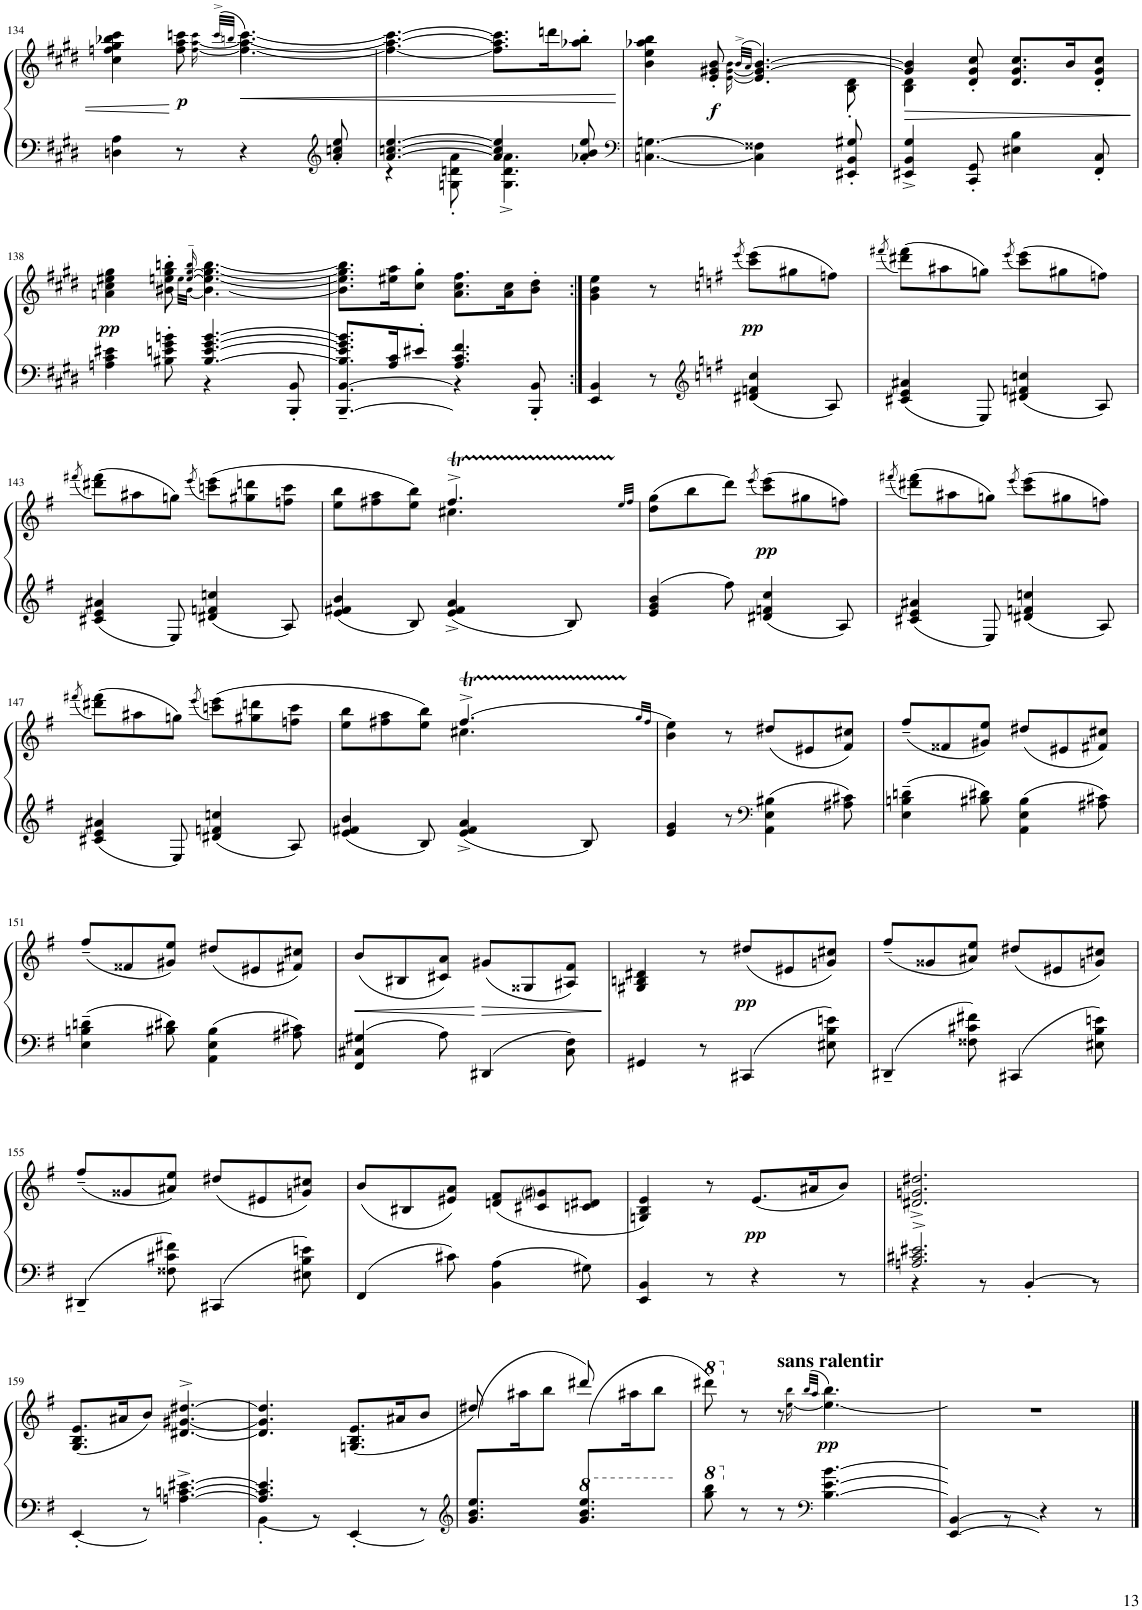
**kern	**kern	**dynam
*part1	*part1	*part1
*staff2	*staff1	*staff1/2
*I"Piano	*	*
*I'Pno.	*	*
!!LO:PB:g=z
*clefF4	*clefG2	*
*k[f#c#g#d#]	*k[f#c#g#d#]	*
*M6/8	*M6/8	*
=134	=134	=134
*	*^	*
*	*	*^	*
4Dn\ 4A\	4cc#\ 4ffn\ 4gg#\ 4bb-X\ 4ccc#\	4.ryy	4.ryy	.
!	!	!	!	!LO:DY:b
8r	8ff\ 8aa\ 8cccn\	.	.	p
.	(32qccc^/LLL	.	.	.
.	32qbbn/JJJ	[16qff\ [16qaa\ 16qccc\	.	.
4r	[4.ccc\)	4.ff\] 4.aa\]	[32ff!\ [32aa!\ 32ccc!\LLL	.
.	.	.	32bbn!JJ	.
.	.	.	[8.ccc!	.
*clefG2	*	*	*	*
8a/' 8ccn/' 8ee/'	.	.	8ccc!J]	.
*	*v	*v	*v	*
=135	=135	=135
*^	*	*
[4.a/ [4.ccn/ [4.ee/	4r	4.ff\_ 4.aa\_ 4.ccc\_	.
.	8Gn\' 8dn\' 8a\'	.	.
4a/] 4cc/] 4ee/]	4.G\^ 4.d\^ 4.a\^	8.ff\] 8.aa\] 8.ccc\]L	.
.	.	16dddn\K	.
8a-X/'< 8b/'< 8ee/'<	.	8aa-X\'> 8bb\'>J	.
*v	*v	*	*
=136	=136	=136
*clefF4	*	*
*	*^	*
*	*	*^	*
*	*	*	*^	*
[4.Cn\ [4.Gn\	4b\ 4ee\ 4aa-X\ 4bb\	4.ryy	4.ryy	4.ryy	.
!	!	!	!	!	!LO:DY:b
.	8e/' 8g#X/' 8b/'	.	.	.	f
.	(32qb^/LLL	.	.	.	.
.	32qa/JJJ	[16qe\ [16qg#\ 16qb\	.	.	.
4C\] 4F##X\]	[4.b/)	4.e/] 4.g#/]	32e! [32g#! 32b!LLL	4ryy	.
.	.	.	32a!JJ	.	.
.	.	.	[8.b!	.	.
8EE#X/'< 8BB/'< 8G#X/'<	.	.	8b!J]	8B\' 8d#\'	.
=137	=137	=137	=137	=137	=137
!	!	!	!	!	!LO:HP:b
*	*	*v	*v	*v	*
4EE#X/^ 4BB/^ 4G#/^	4g#/] 4b/]	4B\ 4d#\	>
8CC#/' 8GG#/'	8d#/' 8g#/' 8cc#/'	2ryy	.
4E#X\ 4B\	8.d#/ 8.g#/ 8.cc#/L	.	.
.	16b/K	.	.
8FF#/' 8C#/'	8d#/' 8g#/' 8cc#/'J	.	.
!!LO:LB:g=z
=138	=138	=138	=138
*^	*	*^	*
!	!	!	!	!	!LO:DY:b
4An\ 4c#\ 4e#X\	4.ryy	4an\ 4cc#\ 4ee#X\ 4gg#\	4.ryy	4.ryy	pp
8B#X\'> 8en\'> 8g#\'> 8bn\'>	.	8b#X\'> 8een\'> 8gg#\'> 8bbn\'>	.	.	.
.	.	.	32qee\LLL	.	.
.	.	[16qee/~ [16qgg#/~ 16qbb/~	[32qb#\JJJ	.	.
[4.B#/ [4.e/ [4.g#/ [4.b/	4r	4.ee\] 4.gg#\] [4.bb\	4.b#\]	[32ee!\ [32gg#!\ 32bb!\LLL	.
.	.	.	.	[32b#!JJ	.
.	.	.	.	[8.bb!	.
.	8BBB/'< 8BB/'<	.	.	8bb!J]	.
*	*	*v	*v	*v	*
=139	=139	=139	=139
*	*^	*	*
8.B#/] 8.e/] 8.g#/] 8.b/]L	[4.BBB/~< [4.BB/~<	4.ryy	8.b#\] 8.ee\] 8.gg#\] 8.bb\]L	.
16A/ 16c#/K	.	.	16ee#X\ 16aa\K	.
8e#X'/J	.	.	8cc#\' 8gg#\'J	.
4.A/ 4.c#/ 4.f#/	4r	4BBB] 4BB]	8.a\ 8.cc#\ 8.ff#\L	.
.	.	.	16a\ 16cc#\K	.
.	8BBB/'< 8BB/'<	8ryy	8bn\' 8dd#\'J	.
*v	*v	*v	*	*
=140:|!	=140:|!	=140:|!
4EE/ 4BB/	4g#\ 4b\ 4ee\	.
8r	8r	.
=141-	=141-	=141-
*clefG2	*	*
*k[f#]	*k[f#]	*
.	(8qeee/	.
!	!	!LO:DY:b
4d#X/ 4fn/ 4cc/	(8ccc\ 8eee\L)	pp
.	8gg#X\	.
8A/	8ffn\J)	.
=142	=142	=142
.	(8qfff#X/	.
4c#X/ 4e/ 4a#X/	(8ddd#X\ 8fff#\L)	.
.	8aa#X\	.
8E/	8ggn\J)	.
.	(8qeee/	.
4d#X/ 4fn/ 4ccn/	(8ccc\ 8eee\L)	.
.	8gg#X\	.
8A/	8ffn\J)	.
!!LO:LB:g=z
=143	=143	=143
.	(8qfff#X/	.
4c#X/ 4e/ 4a#X/	(8ddd#X\ 8fff#\L)	.
.	8aa#X\	.
8E/	8ggn\J)	.
.	(8qeee/	.
4d#X/ 4fn/ 4ccn/	(8cccn\ 8eee\L)	.
.	8gg#X\ 8dddn\	.
8A/	8ffn\ 8ccc\J	.
=144	=144	=144
*	*^	*
*	*	*^	*
4e/ 4f#X/ 4b/	8ee\ 8bb\L	4.ryy	4.ryy	.
.	8ff#X\ 8aa\	.	.	.
8B/	8ee\ 8bb\J)	.	.	.
*	*	*	*Xtuplet	*
4e/^ 4f#/^ 4a/^	4.ff#t^/	4.cc#X\	24ff#!LL	.
.	.	.	24gg!	.
.	.	.	24ff#!	.
.	.	.	24gg!	.
.	.	.	24ff#!	.
.	.	.	24gg!	.
8B/	.	.	24ff#!	.
.	.	.	24ee!	.
.	.	.	24ff#!JJ	.
*	*v	*v	*v	*
.	32qee/LLL	.
.	32qff#/JJJ	.
=145	=145	=145
4e/ 4g/ 4b/	(8dd\ 8gg\L	.
.	8bb\	.
8ff#\	8ddd\J)	.
.	(8qeee/	.
!	!	!LO:DY:b
4d#X/ 4fn/ 4cc/	(8ccc\ 8eee\L)	pp
.	8gg#X\	.
8A/	8ffn\J)	.
=146	=146	=146
.	(8qfff#X/	.
4c#X/ 4e/ 4a#X/	(8ddd#X\ 8fff#\L)	.
.	8aa#X\	.
8E/	8ggn\J)	.
.	(8qeee/	.
4d#X/ 4fn/ 4ccn/	(8ccc\ 8eee\L)	.
.	8gg#X\	.
8A/	8ffn\J)	.
!!LO:LB:g=z
=147	=147	=147
.	(8qfff#X/	.
4c#X/ 4e/ 4a#X/	(8ddd#X\ 8fff#\L)	.
.	8aa#X\	.
8E/	8ggn\J)	.
.	(8qeee/	.
4d#X/ 4fn/ 4ccn/	(8cccn\ 8eee\L)	.
.	8gg#X\ 8dddn\	.
8A/	8ffn\ 8ccc\J	.
=148	=148	=148
*	*^	*
*	*	*^	*
4e/ 4f#X/ 4b/	8ee\ 8bb\L	4.ryy	4.ryy	.
.	8ff#X\ 8aa\	.	.	.
8B/	8ee\ 8bb\J)	.	.	.
4e/^ 4f#/^ 4a/^	(4.ff#t^/	4.cc#X\	24ff#!LL	.
.	.	.	24gg!	.
.	.	.	24ff#!	.
.	.	.	24gg!	.
.	.	.	24ff#!	.
.	.	.	24gg!	.
8B/	.	.	24ff#!	.
.	.	.	24gg!	.
.	.	.	24ff#!JJ	.
*	*v	*v	*v	*
.	32qgg/LLL	.
.	32qff#/JJJ	.
=149	=149	=149
4e/ 4g/	4b\ 4ee\)	.
8r	8r	.
*clefF4	*	*
4AA\ 4E\ 4B#X\	(8dd#X/L	.
.	8e#X/	.
8A#X\ 8c#X\	8f#/ 8cc#X/J)	.
=150	=150	=150
4E\~ 4Bn\~ 4dn\~	(8ff#~/L	.
.	8f##X/	.
8B#X\ 8d#X\	8g#X/ 8ee/J)	.
4AA\ 4E\ 4B#\	(8dd#X/L	.
.	8e#X/	.
8A#X\ 8c#X\	8f#X/ 8cc#X/J)	.
!!LO:LB:g=z
=151	=151	=151
4E\~ 4Bn\~ 4dn\~	(8ff#~/L	.
.	8f##X/	.
8B#X\ 8d#X\	8g#X/ 8ee/J)	.
4AA\ 4E\ 4B#\	(8dd#X/L	.
.	8e#X/	.
8A#X\ 8c#X\	8f#X/ 8cc#X/J)	.
=152	=152	=152
!	!	!LO:HP:b
4FF#/ 4C#X/ 4G#X/	(8b/L	<
.	8B#X/	.
8A\	8c#X/ 8a/J)	.
4DD#X/	(8g#X/L	]
.	8G##X/	.
8C#\ 8F#\	8A#X/ 8f#/J)	.
.	.	[
=153	=153	=153
4GG#X/	4G#X/ 4Bn/ 4d#X/	.
8r	8r	.
!	!	!LO:DY:b
4CC#X/	(8dd#X/L	pp
.	8e#X/	.
8E#X\ 8B\ 8en\	8gn/ 8cc#X/J)	.
=154	=154	=154
4DD#X~/	(8ff#~/L	.
.	8g##X/	.
8F##X\ 8c#X\ 8f#X\	8a#X/ 8ee/J)	.
4CC#X/	(8dd#X/L	.
.	8e#X/	.
8E#X\ 8B\ 8en\	8gn/ 8cc#X/J)	.
!!LO:LB:g=z
=155	=155	=155
4DD#X~/	(8ff#~/L	.
.	8g##X/	.
8F##X\ 8c#X\ 8f#X\	8a#X/ 8ee/J)	.
4CC#X/	(8dd#X/L	.
.	8e#X/	.
8E#X\ 8B\ 8en\	8gn/ 8cc#X/J)	.
=156	=156	=156
4FF#/	(8b/L	.
.	8B#X/	.
8c#X\	8e#X/ 8a/J)	.
4BB\ 4A\	(8dn/ 8f#/L	.
.	8c#X/ 8g#i/	.
8G#X\	8cn/ 8d#X/J	.
=157	=157	=157
4EE/ 4BB/	4Gn/ 4B/ 4e/)	.
8r	8r	.
!	!	!LO:DY:b
4r	(8.e/L	pp
.	16a#X/K	.
8r	8b/J)	.
=158	=158	=158
*^	*	*
*	*^	*	*
2.An/^ 2.c#X/^ 2.e#X/^	4r	4.ryy	2.d#X/^ 2.gn/^ 2.dd#X/^	.
.	8r	.	.	.
.	[4BB'</	4ryy	.	.
.	8r	8BB]	.	.
*	*v	*v	*	*
!!LO:LB:g=z
=159	=159	=159	=159
[4EE'</	4ryy	(8.G/ 8.B/ 8.e/L	.
.	.	16a#X/K	.
8r	8EE]	8b/J)	.
[4.An\^ [4.cn\^ [4.e#X\^	4.ryy	[4.d#X/^> [4.g#X/^> [4.dd#X/^>	.
=160	=160	=160	=160
*	*^	*	*
4.A/] 4.c/] 4.e#/]	[4BB'\	4ryy	4.d#/] 4.g#/] 4.dd#/]	.
.	8r	8BB]	.	.
[4EE'</	4ryy	4.ryy	(8.Gn/ 8.B/ 8.e/L	.
.	.	.	16a#X/K	.
8r	8EE]	.	8b/J	.
*v	*v	*v	*	*
=161	=161	=161
*clefG2	*	*
*	*^	*
(8.g/ 8.b/ 8.ee/L	8dd#X/)	8.ryy	.
.	4ryy	.	.
8.ryy	.	16aa#X\K	.
.	.	8bb\J	.
*8va	*	*	*
8.gg/ 8.bb/ 8.eee/L	(8ddd#X/	8.ryy	.
.	4ryy	.	.
8.ryy	.	16aaa#X\K	.
.	.	8bbb\J	.
*	*v	*v	*
=162	=162	=162
*8va	*	*
*	*X8va	*
*	*8va	*
*	*^	*
*	*	*^	*
8ggg\ 8bbb\	8dddd#X\)	4.ryy	4.ryy	.
*X8va	*	*	*	*
*	*X8va	*	*	*
8r	8r	.	.	.
!	!LO:TX:a:B:t=sans ralentir	!	!	!
8r	8r	.	.	.
*clefF4	*	*	*	*
.	(32qbb/LLL	.	.	.
.	32qaa/JJJ	[16qee\ 16qbb\	.	.
!	!	!	!	!LO:DY:b
[4.B\ [4.e\ [4.b\	4.bb\)	4.ee\]	[32ee! 32bb!LLL	pp
.	.	.	32aa!JJ	.
.	.	.	[8.bb!	.
.	.	.	8bb!J_	.
*	*	*v	*v	*
=163	=163	=163	=163
*^	*	*	*
4.B] 4.e] 4.b]	[4EE/ [4BB/	2.r	2.ee] 2.bb]	.
.	8r	.	.	.
4r	4.EE] 4.BB]	.	.	.
8r	.	.	.	.
*v	*v	*	*	*
*	*v	*v	*
==	==	==
*-	*-	*-
